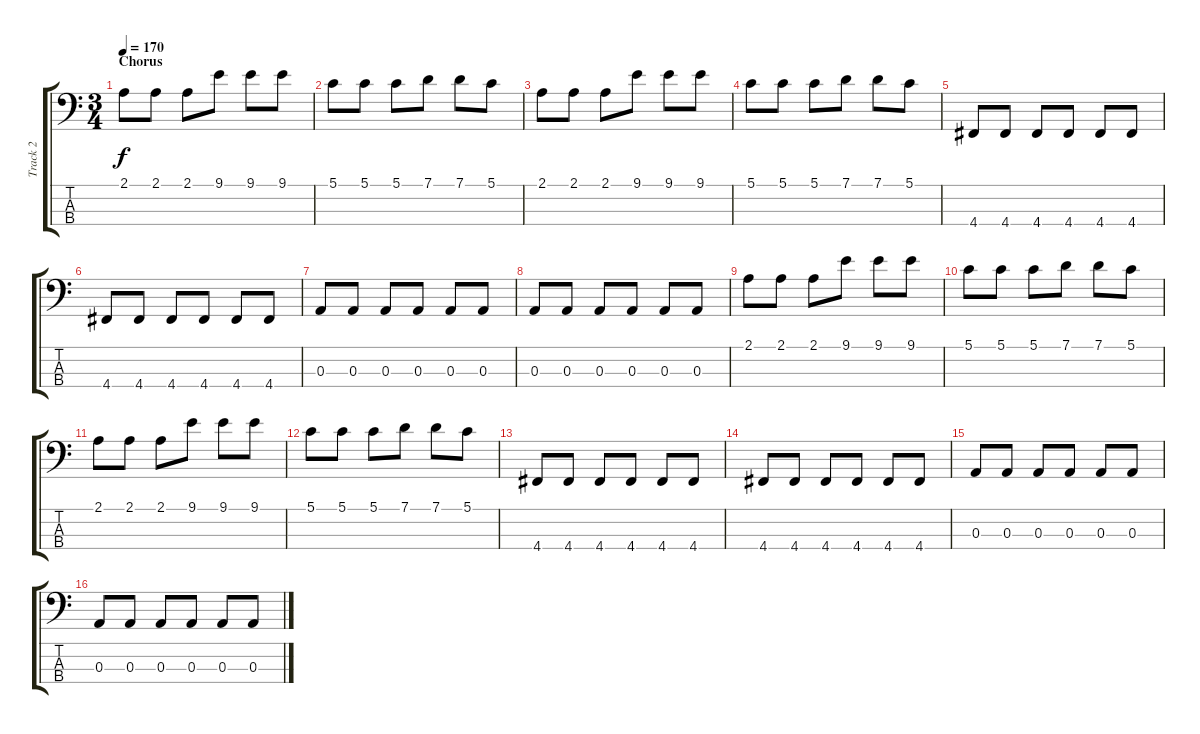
\track ("Track 2" "Track 2") {instrument electricbassfinger}
\staff {score tabs}
\tuning (G2 D2 A1 D1) {hide}
\ts (3 4)
\section ("" "Chorus")
\tempo 170
\clef f4
\ks c
2.1.8{dy f} 2.1.8 2.1.8 9.1.8 9.1.8 9.1.8 |
5.1.8 5.1.8 5.1.8 7.1.8 7.1.8 5.1.8 |
2.1.8 2.1.8 2.1.8 9.1.8 9.1.8 9.1.8 |
5.1.8 5.1.8 5.1.8 7.1.8 7.1.8 5.1.8 |
4.4.8 4.4.8 4.4.8 4.4.8 4.4.8 4.4.8 |
4.4.8 4.4.8 4.4.8 4.4.8 4.4.8 4.4.8 |
0.3.8 0.3.8 0.3.8 0.3.8 0.3.8 0.3.8 |
0.3.8 0.3.8 0.3.8 0.3.8 0.3.8 0.3.8 |
2.1.8 2.1.8 2.1.8 9.1.8 9.1.8 9.1.8 |
5.1.8 5.1.8 5.1.8 7.1.8 7.1.8 5.1.8 |
2.1.8 2.1.8 2.1.8 9.1.8 9.1.8 9.1.8 |
5.1.8 5.1.8 5.1.8 7.1.8 7.1.8 5.1.8 |
4.4.8 4.4.8 4.4.8 4.4.8 4.4.8 4.4.8 |
4.4.8 4.4.8 4.4.8 4.4.8 4.4.8 4.4.8 |
0.3.8 0.3.8 0.3.8 0.3.8 0.3.8 0.3.8 |
0.3.8 0.3.8 0.3.8 0.3.8 0.3.8 0.3.8
